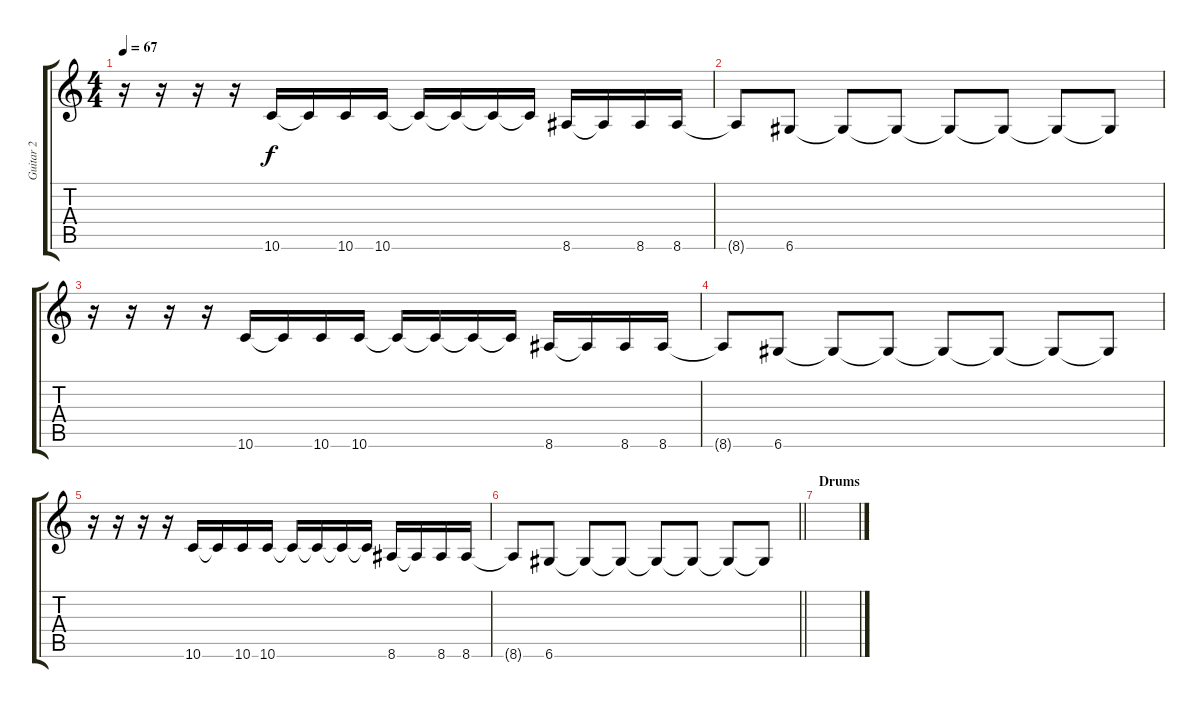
\track ("Guitar 2" "Guitar 2") {instrument electricguitarjazz}
\staff {score tabs}
\tuning (E4 B3 G3 D3 A2 D2) {hide}
\ts (4 4)
\tempo 67
\clef g2
\ks c
r.16{dy f} r.16 r.16 r.16 10.6.16 10.6{t}.16 10.6.16 10.6.16 10.6{t}.16 10.6{t}.16 10.6{t}.16 10.6{t}.16 8.6.16 8.6{t}.16 8.6.16 8.6.16 |
8.6{t}.8 6.6.8 6.6{t}.8 6.6{t}.8 6.6{t}.8 6.6{t}.8 6.6{t}.8 6.6{t}.8 |
r.16 r.16 r.16 r.16 10.6.16 10.6{t}.16 10.6.16 10.6.16 10.6{t}.16 10.6{t}.16 10.6{t}.16 10.6{t}.16 8.6.16 8.6{t}.16 8.6.16 8.6.16 |
8.6{t}.8 6.6.8 6.6{t}.8 6.6{t}.8 6.6{t}.8 6.6{t}.8 6.6{t}.8 6.6{t}.8 |
r.16 r.16 r.16 r.16 10.6.16 10.6{t}.16 10.6.16 10.6.16 10.6{t}.16 10.6{t}.16 10.6{t}.16 10.6{t}.16 8.6.16 8.6{t}.16 8.6.16 8.6.16 |
\barLineRight lightlight
8.6{t}.8 6.6.8 6.6{t}.8 6.6{t}.8 6.6{t}.8 6.6{t}.8 6.6{t}.8 6.6{t}.8 |
\section ("" "Drums")
